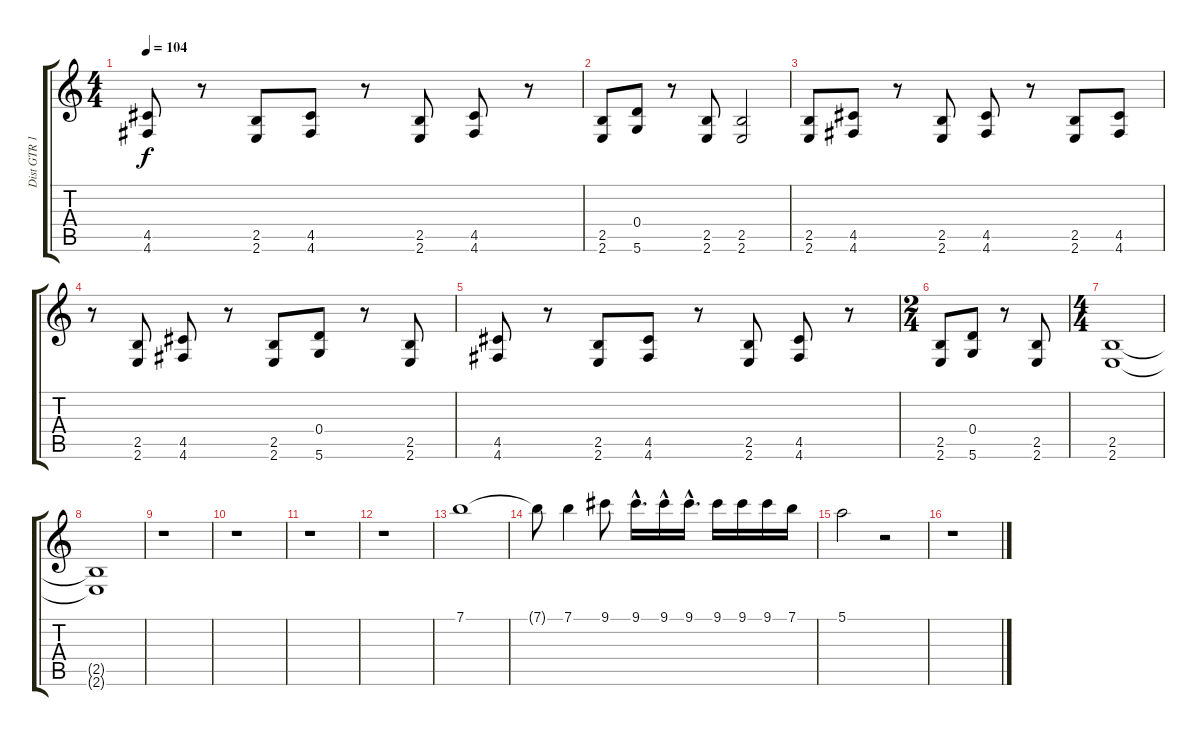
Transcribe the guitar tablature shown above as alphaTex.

\track ("Dist GTR 1" "Dist GTR 1") {instrument distortionguitar}
\staff {score tabs}
\tuning (E4 B3 G3 D3 A2 D2) {hide}
\ts (4 4)
\tempo 104
\clef g2
\ks c
(4.5 4.6).8{dy f} r.8 (2.5 2.6).8 (4.5 4.6).8 r.8 (2.5 2.6).8 (4.5 4.6).8 r.8 |
(2.5 2.6).8 (0.4 5.6).8 r.8 (2.5 2.6).8 (2.5 2.6).2 |
(2.5 2.6).8 (4.5 4.6).8 r.8 (2.5 2.6).8 (4.5 4.6).8 r.8 (2.5 2.6).8 (4.5 4.6).8 |
r.8 (2.5 2.6).8 (4.5 4.6).8 r.8 (2.5 2.6).8 (0.4 5.6).8 r.8 (2.5 2.6).8 |
(4.5 4.6).8 r.8 (2.5 2.6).8 (4.5 4.6).8 r.8 (2.5 2.6).8 (4.5 4.6).8 r.8 |
\ts (2 4)
(2.5 2.6).8 (0.4 5.6).8 r.8 (2.5 2.6).8 |
\ts (4 4)
(2.5 2.6).1 |
(2.5{t} 2.6{t}).1 |
r.1 |
r.1 |
r.1 |
r.1 |
7.1.1 |
7.1{t}.8 7.1.4 9.1.8 9.1{hac}.16{d} 9.1{hac}.16 9.1{hac}.16{d} 9.1.16 9.1.16 9.1.16 7.1.16 |
5.1.2 r.2 |
r.1
